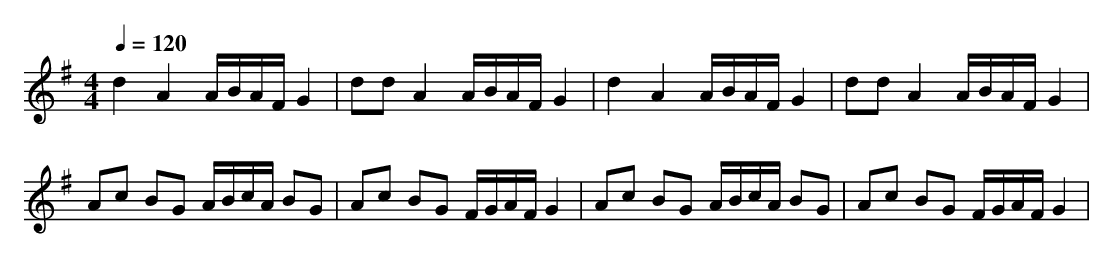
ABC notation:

X:1
T:
M: 4/4
L: 1/8
Q:1/4=120
K:G % 1 sharps
d2 A2 A/2B/2A/2F/2 G2|dd A2 A/2B/2A/2F/2 G2|d2 A2 A/2B/2A/2F/2 G2|dd A2 A/2B/2A/2F/2 G2|
Ac BG A/2B/2c/2A/2 BG|Ac BG F/2G/2A/2F/2 G2|Ac BG A/2B/2c/2A/2 BG|Ac BG F/2G/2A/2F/2 G2|
